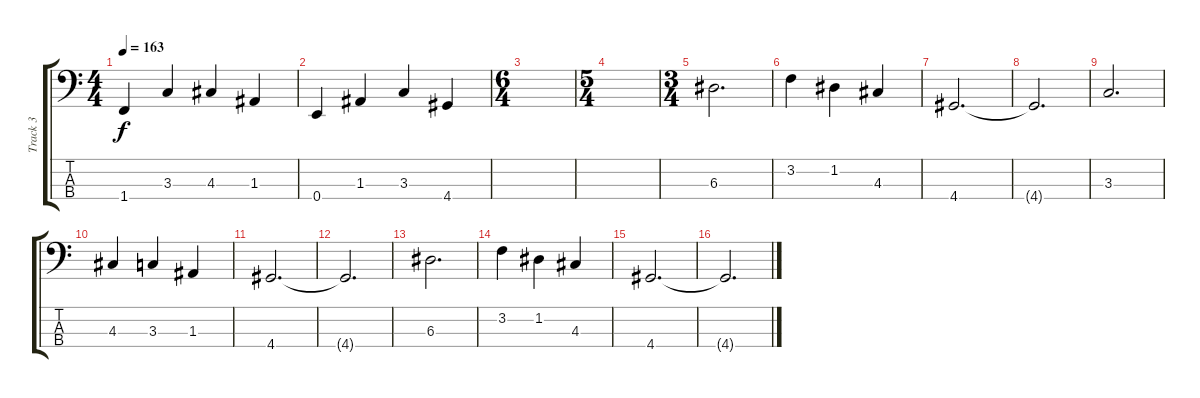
\track ("Track 3" "Track 3") {instrument electricbassfinger}
\staff {score tabs}
\tuning (G2 D2 A1 E1) {hide}
\ts (4 4)
\tempo 163
\clef f4
\ks c
1.4.4{dy f} 3.3.4 4.3.4 1.3.4 |
0.4.4 1.3.4 3.3.4 4.4.4 |
\ts (6 4)
|
\ts (5 4)
|
\ts (3 4)
6.3.2{d} |
3.2.4 1.2.4 4.3.4 |
4.4.2{d} |
4.4{t}.2{d} |
3.3.2{d} |
4.3.4 3.3.4 1.3.4 |
4.4.2{d} |
4.4{t}.2{d} |
6.3.2{d} |
3.2.4 1.2.4 4.3.4 |
4.4.2{d} |
4.4{t}.2{d}
